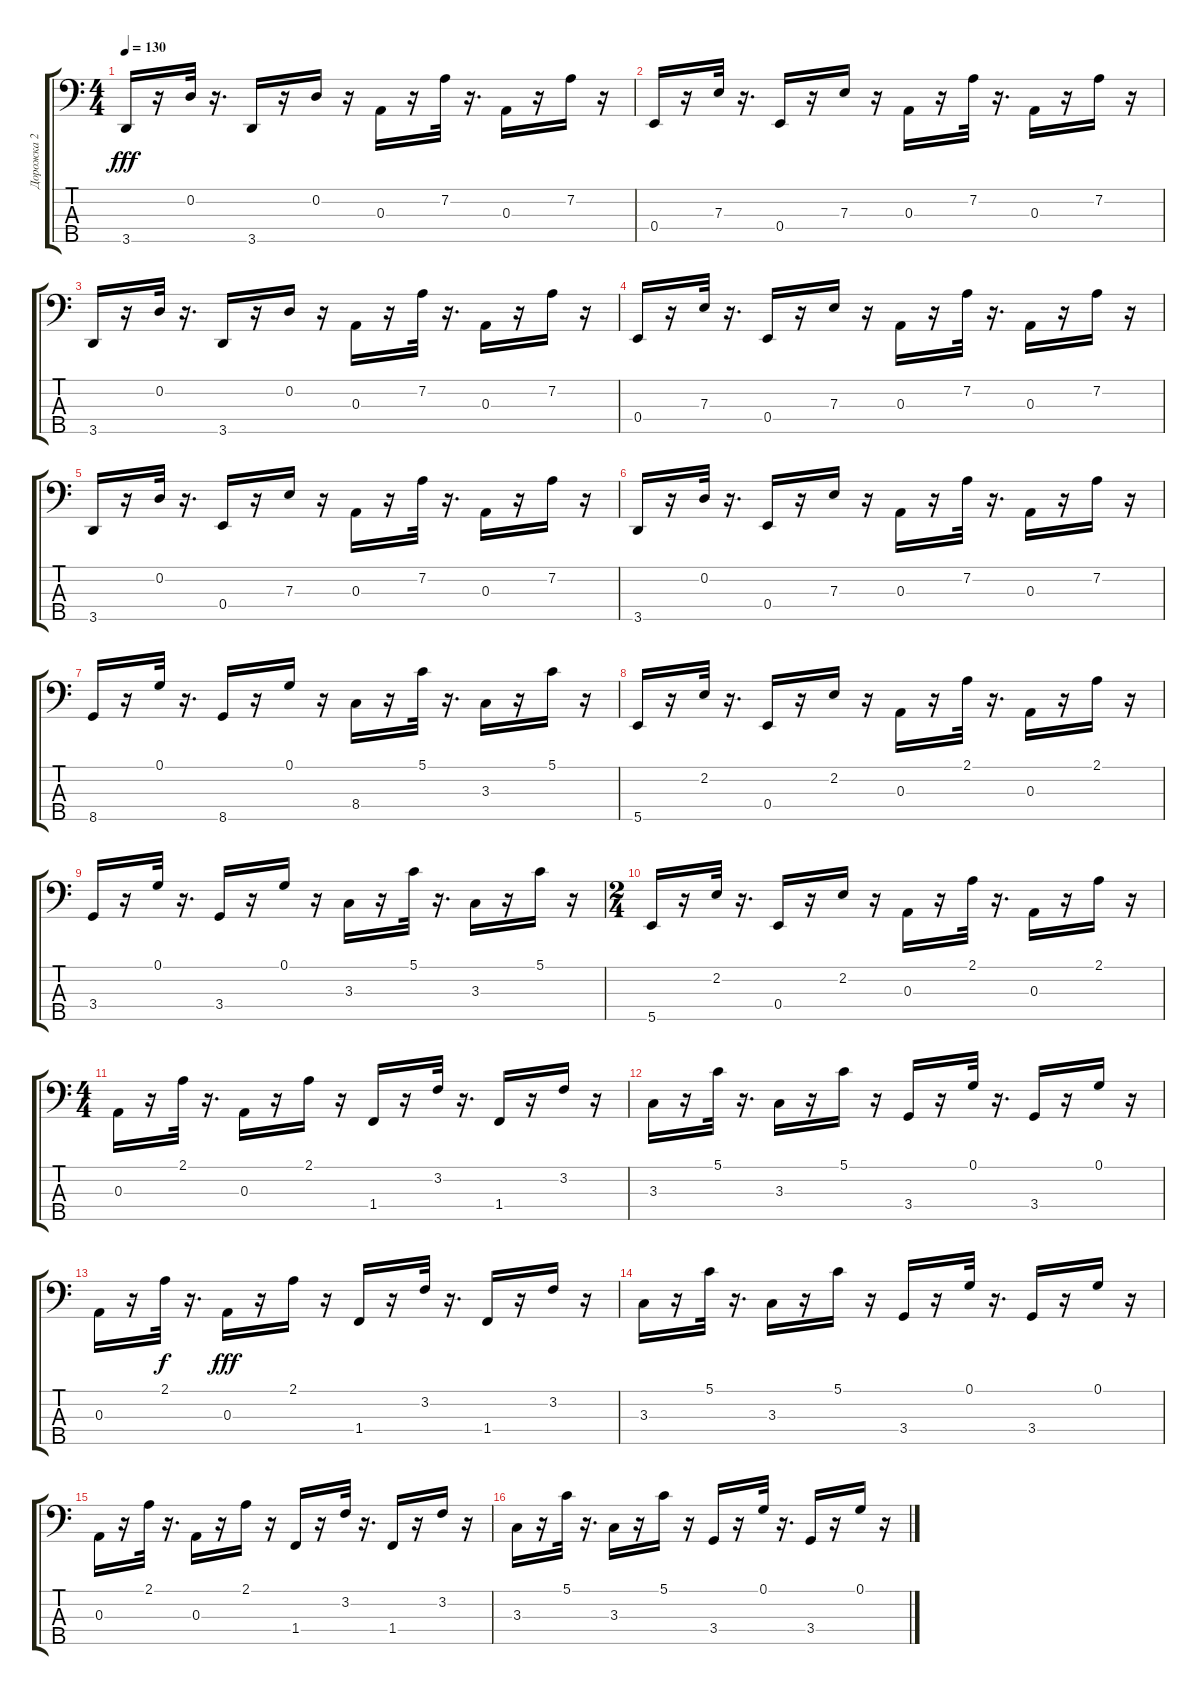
\track ("Дорожка 2" "Дорожка 2") {instrument electricguitarjazz}
\staff {score tabs}
\tuning (G2 D2 A1 E1 B0) {hide}
\ts (4 4)
\tempo 130
\clef f4
\ks c
3.5.16{dy fff} r.16 0.2.32 r.16{d} 3.5.16 r.16 0.2.16 r.16 0.3.16 r.16 7.2.32 r.16{d} 0.3.16 r.16 7.2.16 r.16 |
0.4.16 r.16 7.3.32 r.16{d} 0.4.16 r.16 7.3.16 r.16 0.3.16 r.16 7.2.32 r.16{d} 0.3.16 r.16 7.2.16 r.16 |
3.5.16 r.16 0.2.32 r.16{d} 3.5.16 r.16 0.2.16 r.16 0.3.16 r.16 7.2.32 r.16{d} 0.3.16 r.16 7.2.16 r.16 |
0.4.16 r.16 7.3.32 r.16{d} 0.4.16 r.16 7.3.16 r.16 0.3.16 r.16 7.2.32 r.16{d} 0.3.16 r.16 7.2.16 r.16 |
3.5.16 r.16 0.2.32 r.16{d} 0.4.16 r.16 7.3.16 r.16 0.3.16 r.16 7.2.32 r.16{d} 0.3.16 r.16 7.2.16 r.16 |
3.5.16 r.16 0.2.32 r.16{d} 0.4.16 r.16 7.3.16 r.16 0.3.16 r.16 7.2.32 r.16{d} 0.3.16 r.16 7.2.16 r.16 |
8.5.16 r.16 0.1.32 r.16{d} 8.5.16 r.16 0.1.16 r.16 8.4.16 r.16 5.1.32 r.16{d} 3.3.16 r.16 5.1.16 r.16 |
5.5.16 r.16 2.2.32 r.16{d} 0.4.16 r.16 2.2.16 r.16 0.3.16 r.16 2.1.32 r.16{d} 0.3.16 r.16 2.1.16 r.16 |
3.4.16 r.16 0.1.32 r.16{d} 3.4.16 r.16 0.1.16 r.16 3.3.16 r.16 5.1.32 r.16{d} 3.3.16 r.16 5.1.16 r.16 |
\ts (2 4)
5.5.16 r.16 2.2.32 r.16{d} 0.4.16 r.16 2.2.16 r.16 0.3.16 r.16 2.1.32 r.16{d} 0.3.16 r.16 2.1.16 r.16 |
\ts (4 4)
0.3.16 r.16 2.1.32 r.16{d} 0.3.16 r.16 2.1.16 r.16 1.4.16 r.16 3.2.32 r.16{d} 1.4.16 r.16 3.2.16 r.16 |
3.3.16 r.16 5.1.32 r.16{d} 3.3.16 r.16 5.1.16 r.16 3.4.16 r.16 0.1.32 r.16{d} 3.4.16 r.16 0.1.16 r.16 |
0.3.16 r.16 2.1.32{dy f} r.16{d} 0.3.16{dy fff} r.16 2.1.16 r.16 1.4.16 r.16 3.2.32 r.16{d} 1.4.16 r.16 3.2.16 r.16 |
3.3.16 r.16 5.1.32 r.16{d} 3.3.16 r.16 5.1.16 r.16 3.4.16 r.16 0.1.32 r.16{d} 3.4.16 r.16 0.1.16 r.16 |
0.3.16 r.16 2.1.32 r.16{d} 0.3.16 r.16 2.1.16 r.16 1.4.16 r.16 3.2.32 r.16{d} 1.4.16 r.16 3.2.16 r.16 |
3.3.16 r.16 5.1.32 r.16{d} 3.3.16 r.16 5.1.16 r.16 3.4.16 r.16 0.1.32 r.16{d} 3.4.16 r.16 0.1.16 r.16
